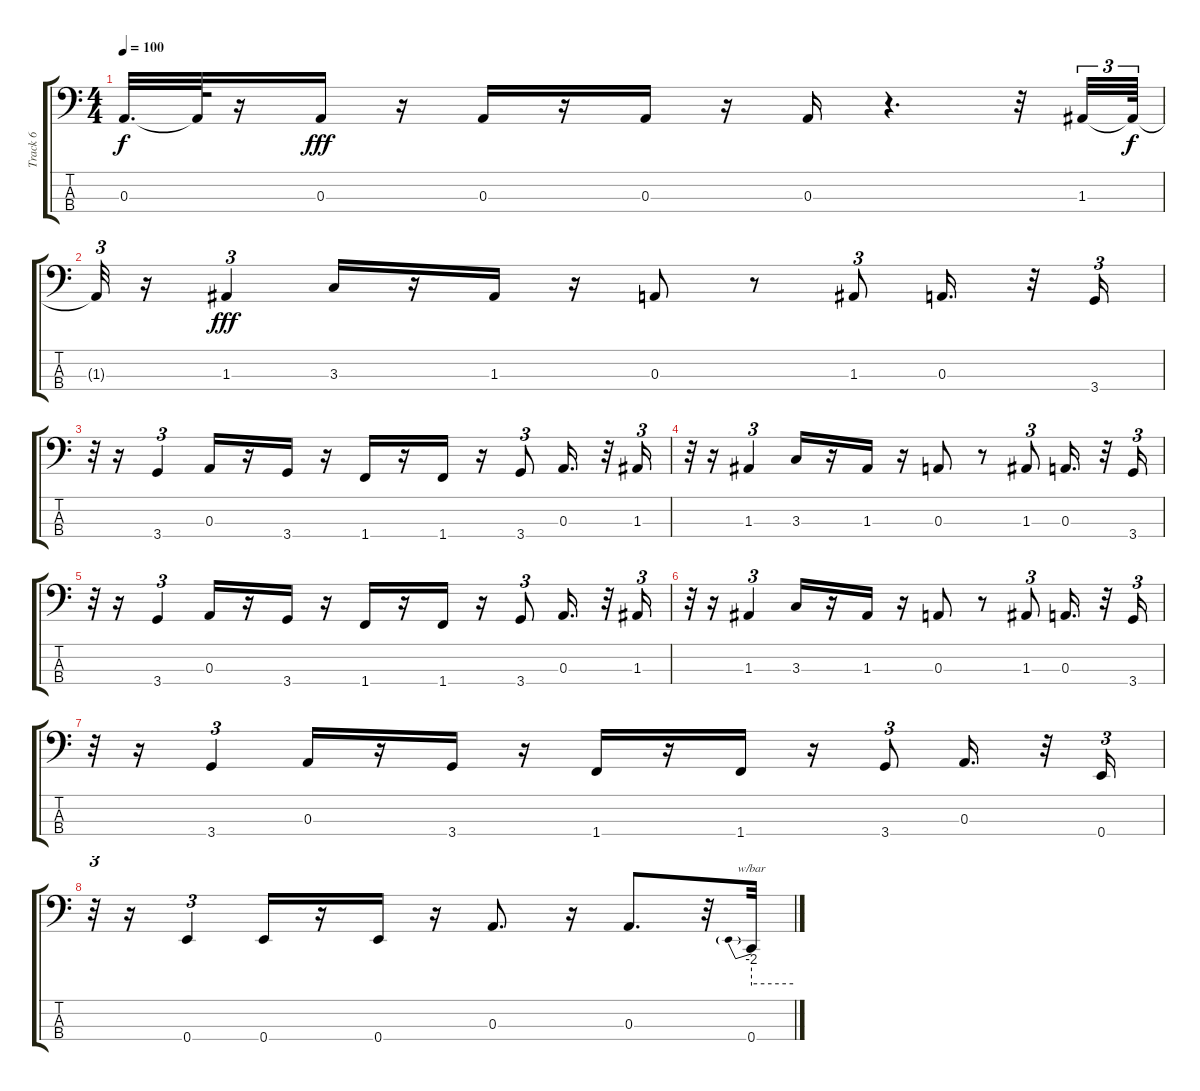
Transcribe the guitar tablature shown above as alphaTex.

\track ("Track 6" "Track 6") {instrument synthbass1}
\staff {score tabs}
\tuning (G2 D2 A1 E1) {hide}
\ts (4 4)
\tempo 100
\clef f4
\ks c
0.3{t}.32{d dy f} 0.3{t}.64 r.16 0.3.16{dy fff} r.16 0.3.16 r.16 0.3.16 r.16 0.3.16 r.4{d} r.32 1.3.32{tu (3 2)} 1.3{t}.64{tu (3 2) dy f} |
1.3{t}.32{tu (3 2)} r.16 1.3.4{tu (3 2) dy fff} 3.3.16 r.16 1.3.16 r.16 0.3.8 r.8 1.3.8{tu (3 2)} 0.3.16{d} r.32 3.4.16{tu (3 2)} |
r.32{tu (3 2)} r.16 3.4.4{tu (3 2)} 0.3.16 r.16 3.4.16 r.16 1.4.16 r.16 1.4.16 r.16 3.4.8{tu (3 2)} 0.3.16{d} r.32 1.3.16{tu (3 2)} |
r.32{tu (3 2)} r.16 1.3.4{tu (3 2)} 3.3.16 r.16 1.3.16 r.16 0.3.8 r.8 1.3.8{tu (3 2)} 0.3.16{d} r.32 3.4.16{tu (3 2)} |
r.32{tu (3 2)} r.16 3.4.4{tu (3 2)} 0.3.16 r.16 3.4.16 r.16 1.4.16 r.16 1.4.16 r.16 3.4.8{tu (3 2)} 0.3.16{d} r.32 1.3.16{tu (3 2)} |
r.32{tu (3 2)} r.16 1.3.4{tu (3 2)} 3.3.16 r.16 1.3.16 r.16 0.3.8 r.8 1.3.8{tu (3 2)} 0.3.16{d} r.32 3.4.16{tu (3 2)} |
r.32{tu (3 2)} r.16 3.4.4{tu (3 2)} 0.3.16 r.16 3.4.16 r.16 1.4.16 r.16 1.4.16 r.16 3.4.8{tu (3 2)} 0.3.16{d} r.32 0.4.16{tu (3 2)} |
r.32{tu (3 2)} r.16 0.4.4{tu (3 2)} 0.4.16 r.16 0.4.16 r.16 0.3.8{d} r.16 0.3.8{d} r.32 0.4.32{tbe (predive default 0 -8 60 -8)}
